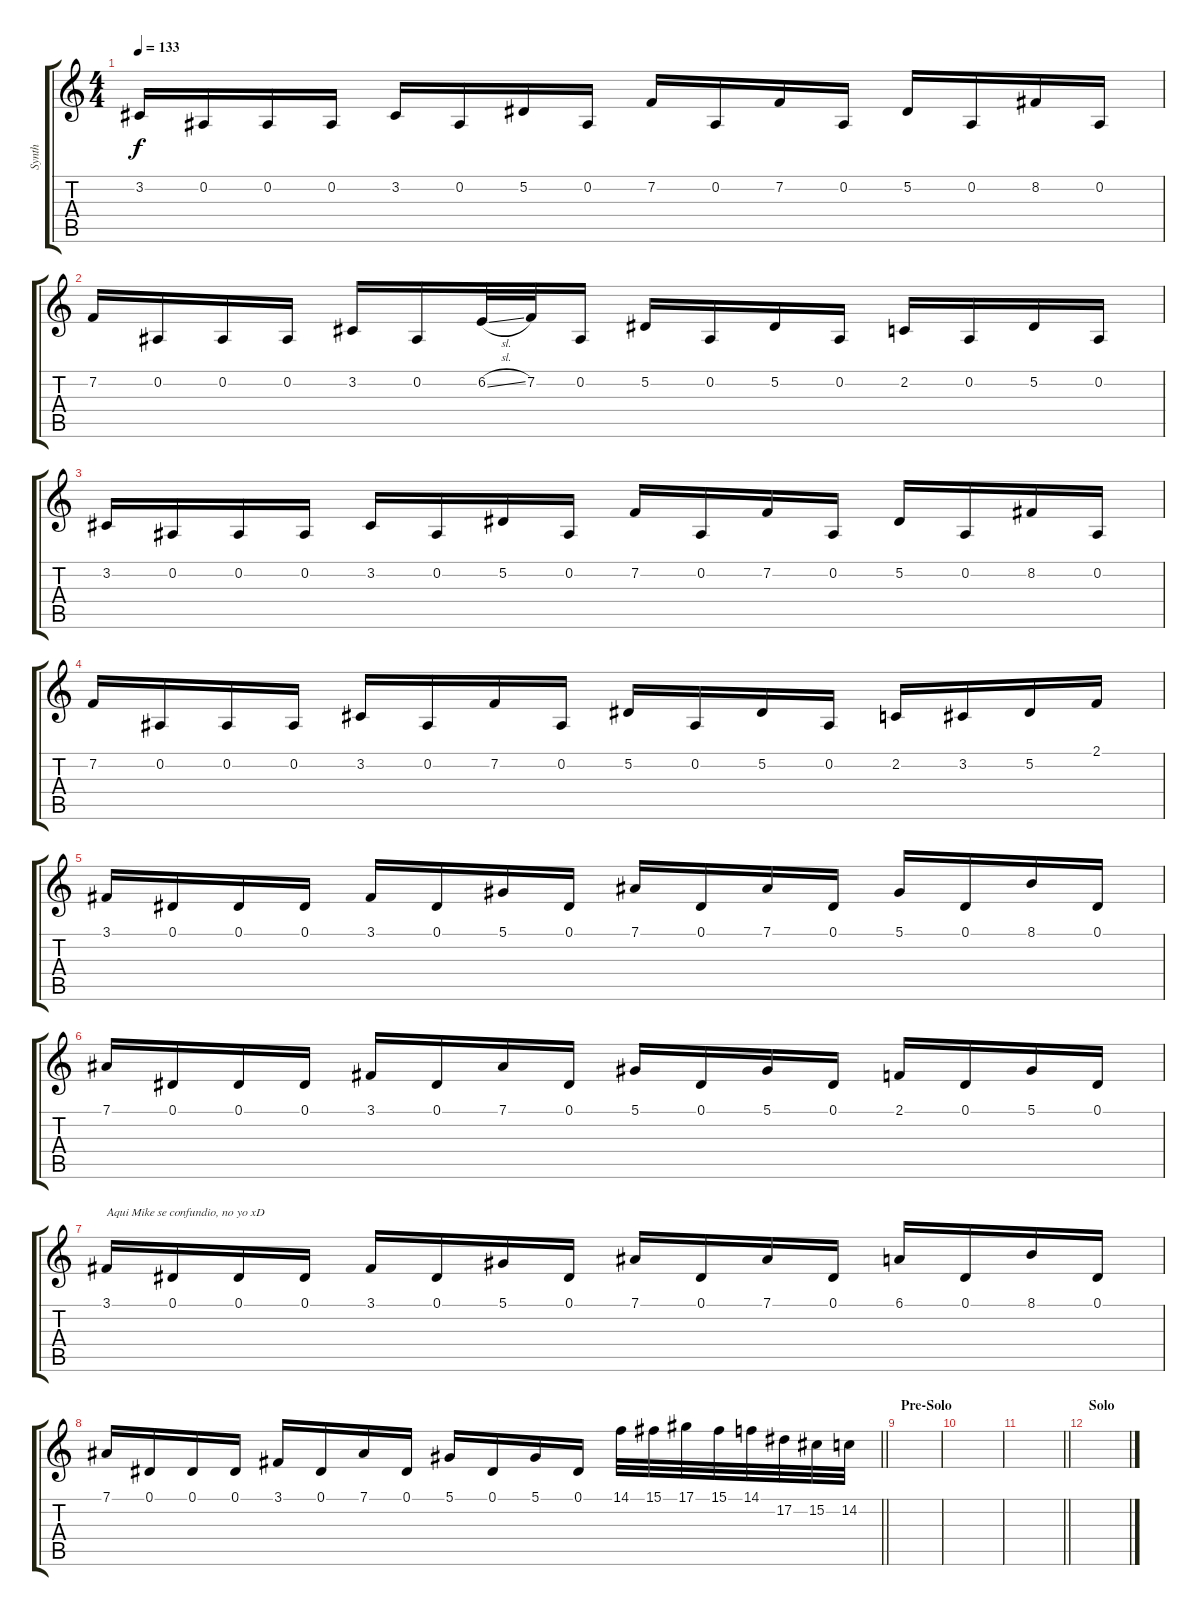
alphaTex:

\track ("Synth" "Synth") {instrument stringensemble1}
\staff {score tabs}
\tuning (Eb4 Bb3 Gb3 Db3 Ab2 Eb2) {hide}
\ts (4 4)
\tempo 133
\clef g2
\ks c
3.2.16{dy f} 0.2.16 0.2.16 0.2.16 3.2.16 0.2.16 5.2.16 0.2.16 7.2.16 0.2.16 7.2.16 0.2.16 5.2.16 0.2.16 8.2.16 0.2.16 |
7.2.16 0.2.16 0.2.16 0.2.16 3.2.16 0.2.16 6.2{sl}.32 7.2.32 0.2.16 5.2.16 0.2.16 5.2.16 0.2.16 2.2.16 0.2.16 5.2.16 0.2.16 |
3.2.16 0.2.16 0.2.16 0.2.16 3.2.16 0.2.16 5.2.16 0.2.16 7.2.16 0.2.16 7.2.16 0.2.16 5.2.16 0.2.16 8.2.16 0.2.16 |
7.2.16 0.2.16 0.2.16 0.2.16 3.2.16 0.2.16 7.2.16 0.2.16 5.2.16 0.2.16 5.2.16 0.2.16 2.2.16 3.2.16 5.2.16 2.1.16 |
3.1.16 0.1.16 0.1.16 0.1.16 3.1.16 0.1.16 5.1.16 0.1.16 7.1.16 0.1.16 7.1.16 0.1.16 5.1.16 0.1.16 8.1.16 0.1.16 |
7.1.16 0.1.16 0.1.16 0.1.16 3.1.16 0.1.16 7.1.16 0.1.16 5.1.16 0.1.16 5.1.16 0.1.16 2.1.16 0.1.16 5.1.16 0.1.16 |
3.1.16{txt "Aqui Mike se confundio, no yo xD"} 0.1.16 0.1.16 0.1.16 3.1.16 0.1.16 5.1.16 0.1.16 7.1.16 0.1.16 7.1.16 0.1.16 6.1.16 0.1.16 8.1.16 0.1.16 |
\barLineRight lightlight
7.1.16 0.1.16 0.1.16 0.1.16 3.1.16 0.1.16 7.1.16 0.1.16 5.1.16 0.1.16 5.1.16 0.1.16 14.1.32 15.1.32 17.1.32 15.1.32 14.1.32 17.2.32 15.2.32 14.2.32 |
\section ("" "Pre-Solo")
|
|
\barLineRight lightlight
|
\section ("" "Solo")
